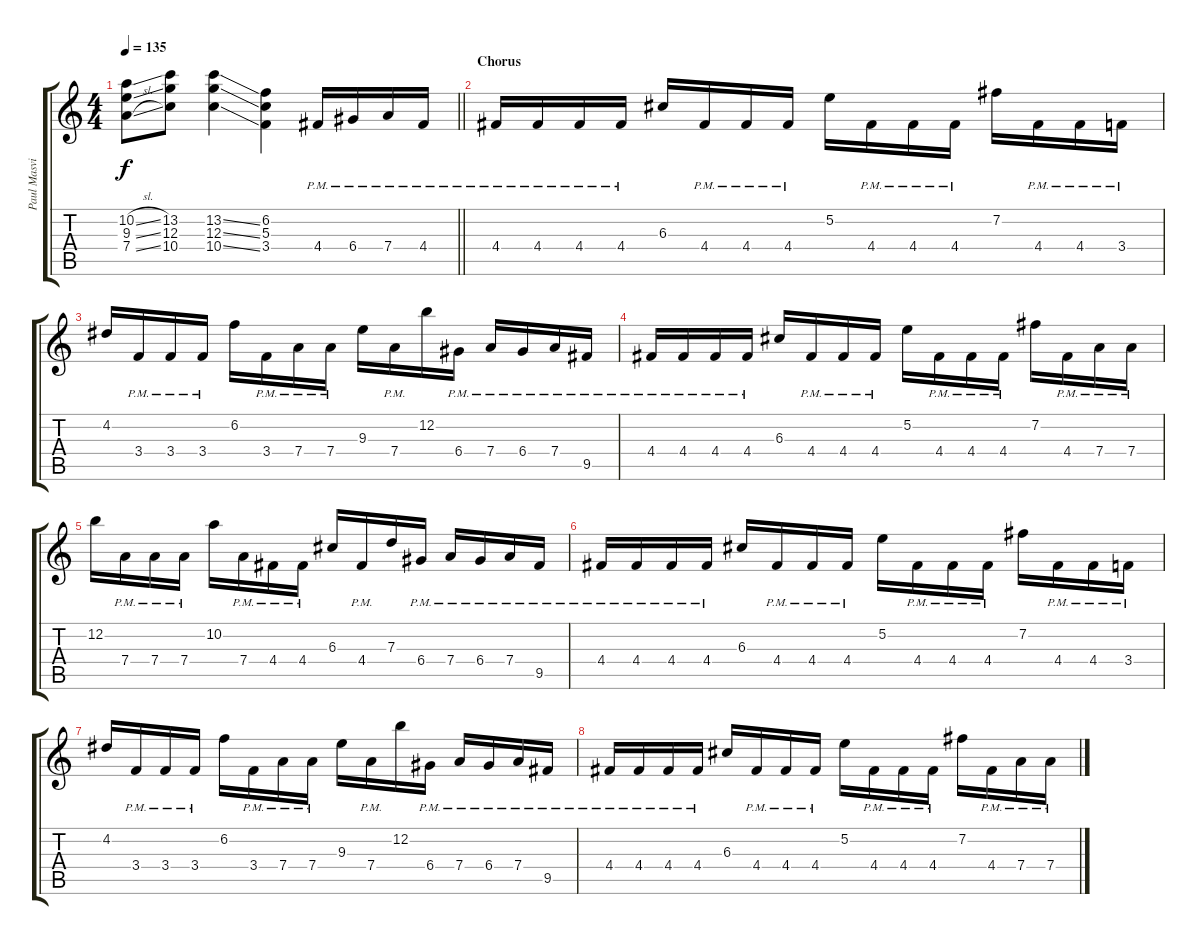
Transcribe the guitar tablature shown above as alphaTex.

\track ("Paul Masvidal (Left Channel)" "Paul Masvi") {instrument distortionguitar}
\staff {score tabs}
\tuning (E4 B3 G3 D3 A2 E2) {hide}
\ts (4 4)
\tempo 135
\clef g2
\barLineRight lightlight
\ks c
(10.2{sl} 9.3{sl} 7.4{sl}).8{dy f} (13.2 12.3 10.4).8 (13.2{ss} 12.3{ss} 10.4{ss}).4 (6.2 5.3 3.4).4 4.4{pm}.16 6.4{pm}.16 7.4{pm}.16 4.4{pm}.16 |
\section ("" "Chorus")
4.4{pm}.16 4.4{pm}.16 4.4{pm}.16 4.4{pm}.16 6.3.16 4.4{pm}.16 4.4{pm}.16 4.4{pm}.16 5.2.16 4.4{pm}.16 4.4{pm}.16 4.4{pm}.16 7.2.16 4.4{pm}.16 4.4{pm}.16 3.4{pm}.16 |
4.2.16 3.4{pm}.16 3.4{pm}.16 3.4{pm}.16 6.2.16 3.4{pm}.16 7.4{pm}.16 7.4{pm}.16 9.3.16 7.4{pm}.16 12.2.16 6.4{pm}.16 7.4{pm}.16 6.4{pm}.16 7.4{pm}.16 9.5{pm}.16 |
4.4{pm}.16 4.4{pm}.16 4.4{pm}.16 4.4{pm}.16 6.3.16 4.4{pm}.16 4.4{pm}.16 4.4{pm}.16 5.2.16 4.4{pm}.16 4.4{pm}.16 4.4{pm}.16 7.2.16 4.4{pm}.16 7.4{pm}.16 7.4{pm}.16 |
12.2.16 7.4{pm}.16 7.4{pm}.16 7.4{pm}.16 10.2.16 7.4{pm}.16 4.4{pm}.16 4.4{pm}.16 6.3.16 4.4{pm}.16 7.3.16 6.4{pm}.16 7.4{pm}.16 6.4{pm}.16 7.4{pm}.16 9.5{pm}.16 |
4.4{pm}.16 4.4{pm}.16 4.4{pm}.16 4.4{pm}.16 6.3.16 4.4{pm}.16 4.4{pm}.16 4.4{pm}.16 5.2.16 4.4{pm}.16 4.4{pm}.16 4.4{pm}.16 7.2.16 4.4{pm}.16 4.4{pm}.16 3.4{pm}.16 |
4.2.16 3.4{pm}.16 3.4{pm}.16 3.4{pm}.16 6.2.16 3.4{pm}.16 7.4{pm}.16 7.4{pm}.16 9.3.16 7.4{pm}.16 12.2.16 6.4{pm}.16 7.4{pm}.16 6.4{pm}.16 7.4{pm}.16 9.5{pm}.16 |
4.4{pm}.16 4.4{pm}.16 4.4{pm}.16 4.4{pm}.16 6.3.16 4.4{pm}.16 4.4{pm}.16 4.4{pm}.16 5.2.16 4.4{pm}.16 4.4{pm}.16 4.4{pm}.16 7.2.16 4.4{pm}.16 7.4{pm}.16 7.4{pm}.16
